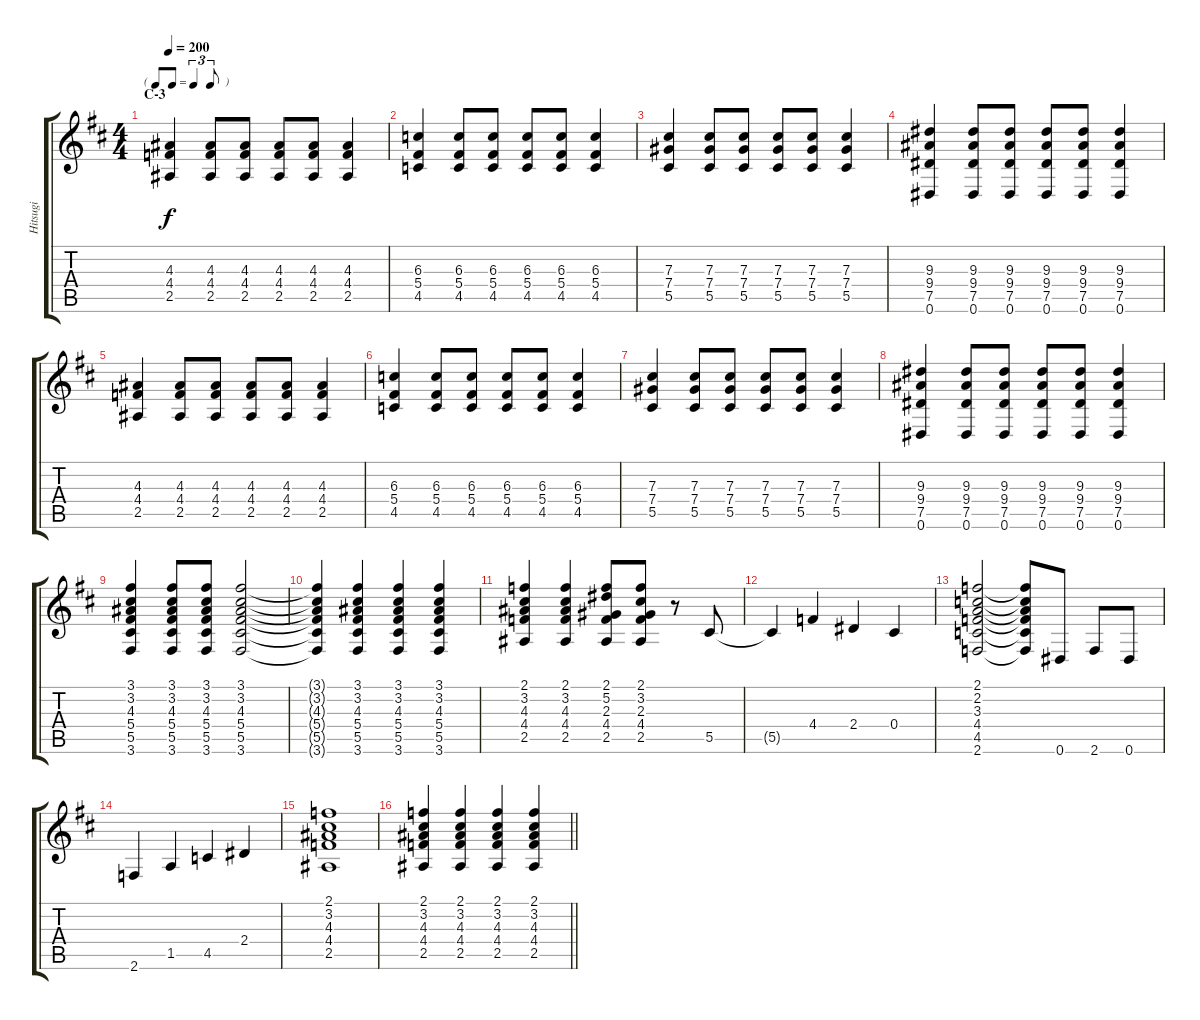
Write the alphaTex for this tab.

\track ("Hitsugi" "Hitsugi") {instrument overdrivenguitar}
\staff {score tabs}
\tuning (Eb4 Bb3 Gb3 Db3 Ab2 Eb2) {hide}
\ts (4 4)
\tf triplet8th
\section ("" "C-3")
\tempo 200
\clef g2
\ks d
(4.3 4.4 2.5).4{dy f} (4.3 4.4 2.5).8 (4.3 4.4 2.5).8 (4.3 4.4 2.5).8 (4.3 4.4 2.5).8 (4.3 4.4 2.5).4 |
(6.3 5.4 4.5).4 (6.3 5.4 4.5).8 (6.3 5.4 4.5).8 (6.3 5.4 4.5).8 (6.3 5.4 4.5).8 (6.3 5.4 4.5).4 |
(7.3 7.4 5.5).4 (7.3 7.4 5.5).8 (7.3 7.4 5.5).8 (7.3 7.4 5.5).8 (7.3 7.4 5.5).8 (7.3 7.4 5.5).4 |
(9.3 9.4 7.5 0.6).4 (9.3 9.4 7.5 0.6).8 (9.3 9.4 7.5 0.6).8 (9.3 9.4 7.5 0.6).8 (9.3 9.4 7.5 0.6).8 (9.3 9.4 7.5 0.6).4 |
(4.3 4.4 2.5).4 (4.3 4.4 2.5).8 (4.3 4.4 2.5).8 (4.3 4.4 2.5).8 (4.3 4.4 2.5).8 (4.3 4.4 2.5).4 |
(6.3 5.4 4.5).4 (6.3 5.4 4.5).8 (6.3 5.4 4.5).8 (6.3 5.4 4.5).8 (6.3 5.4 4.5).8 (6.3 5.4 4.5).4 |
(7.3 7.4 5.5).4 (7.3 7.4 5.5).8 (7.3 7.4 5.5).8 (7.3 7.4 5.5).8 (7.3 7.4 5.5).8 (7.3 7.4 5.5).4 |
(9.3 9.4 7.5 0.6).4 (9.3 9.4 7.5 0.6).8 (9.3 9.4 7.5 0.6).8 (9.3 9.4 7.5 0.6).8 (9.3 9.4 7.5 0.6).8 (9.3 9.4 7.5 0.6).4 |
(3.1 3.2 4.3 5.4 5.5 3.6).4 (3.1 3.2 4.3 5.4 5.5 3.6).8 (3.1 3.2 4.3 5.4 5.5 3.6).8 (3.1 3.2 4.3 5.4 5.5 3.6).2 |
(3.1{t} 3.2{t} 4.3{t} 5.4{t} 5.5{t} 3.6{t}).4 (3.1 3.2 4.3 5.4 5.5 3.6).4 (3.1 3.2 4.3 5.4 5.5 3.6).4 (3.1 3.2 4.3 5.4 5.5 3.6).4 |
(2.1 3.2 4.3 4.4 2.5).4 (2.1 3.2 4.3 4.4 2.5).4 (2.1 5.2 2.3 4.4 2.5).8 (2.1 3.2 2.3 4.4 2.5).8 r.8 5.5.8 |
5.5{t}.4 4.4.4 2.4.4 0.4.4 |
(2.1 2.2 3.3 4.4 4.5 2.6).2 (2.1{t} 2.2{t} 3.3{t} 4.4{t} 4.5{t} 2.6{t}).8 0.6.8 2.6.8 0.6.8 |
2.6.4 1.5.4 4.5.4 2.4.4 |
(2.1 3.2 4.3 4.4 2.5).1 |
\barLineRight lightlight
(2.1 3.2 4.3 4.4 2.5).4 (2.1 3.2 4.3 4.4 2.5).4 (2.1 3.2 4.3 4.4 2.5).4 (2.1 3.2 4.3 4.4 2.5).4
